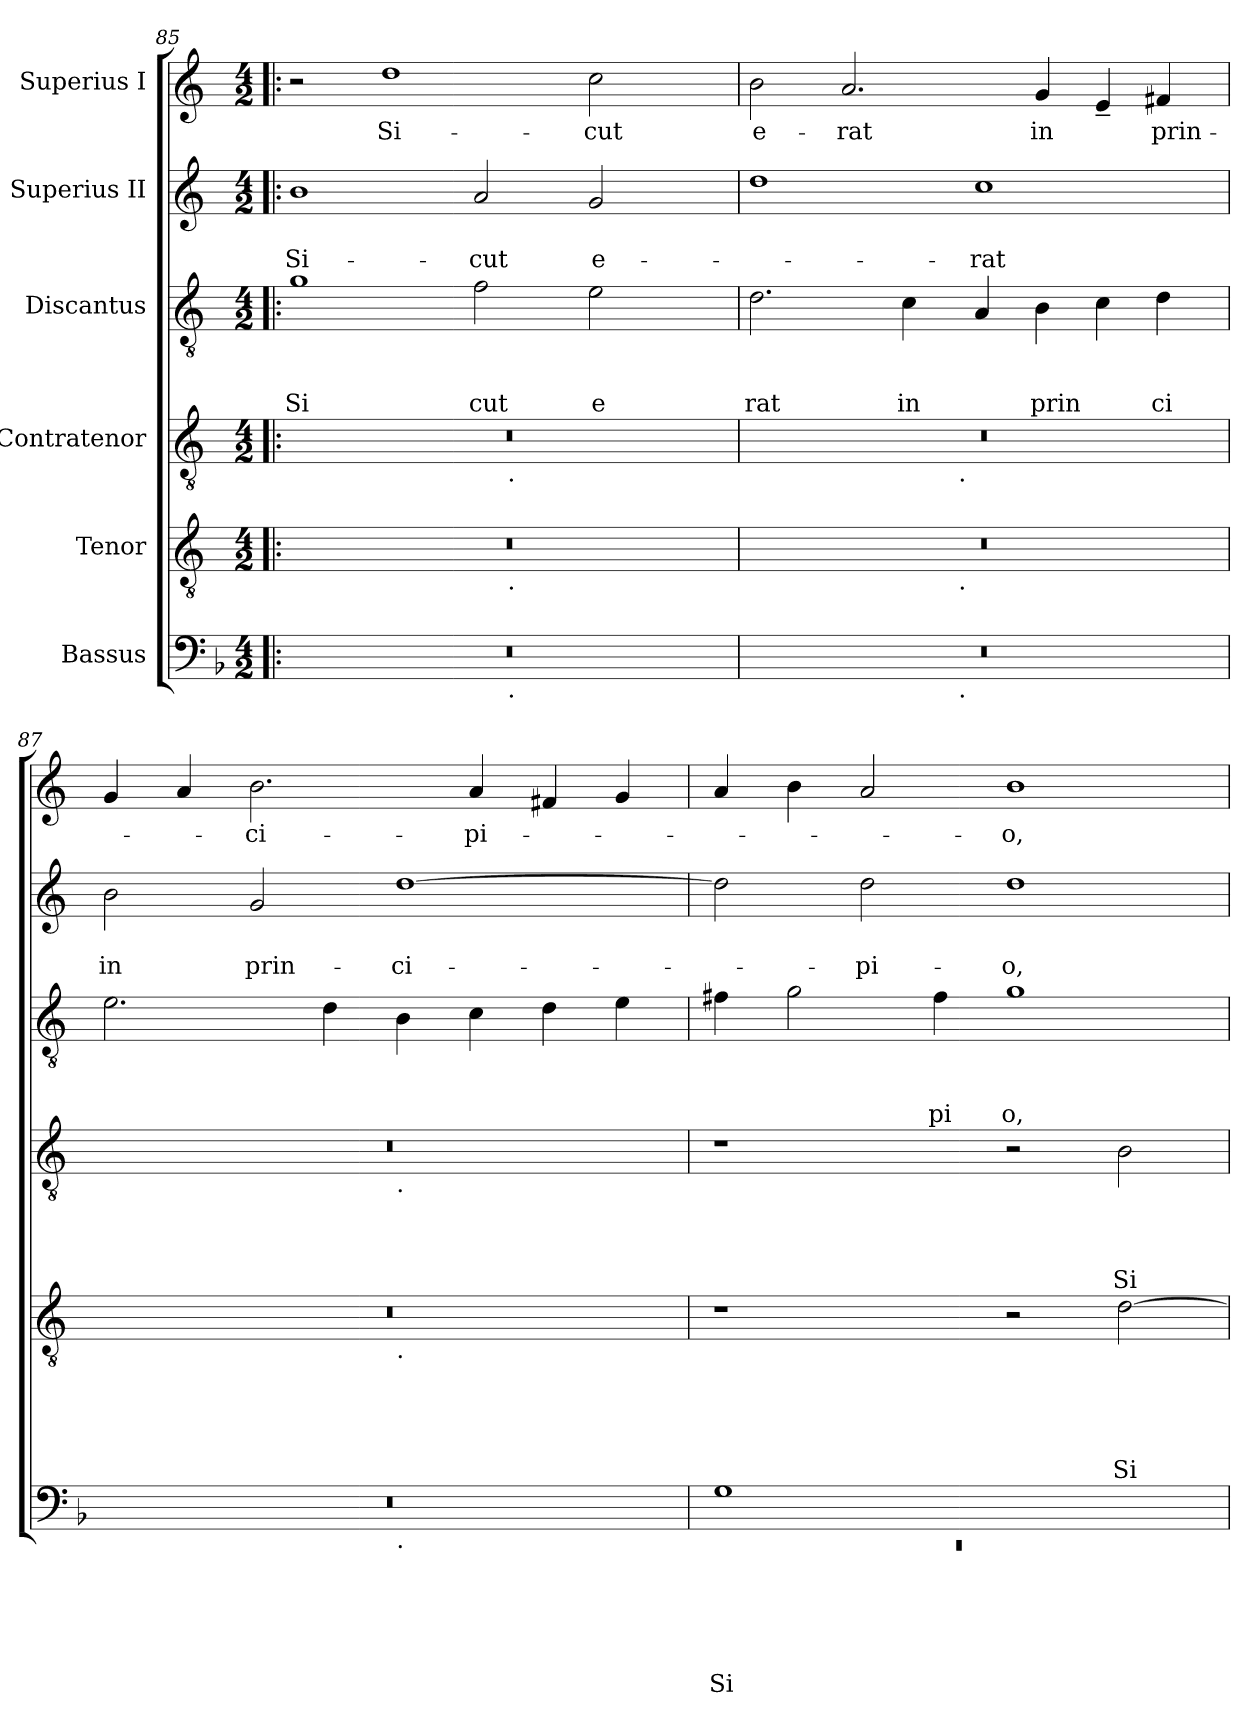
**kern	**text	**text	**text	**text	**text	**text	**kern	**text	**text	**text	**text	**text	**kern	**text	**text	**text	**text	**kern	**text	**text	**text	**kern	**text	**text	**kern	**text
*part6	*part6	*part6	*part6	*part6	*part6	*part6	*part5	*part5	*part5	*part5	*part5	*part5	*part4	*part4	*part4	*part4	*part4	*part3	*part3	*part3	*part3	*part2	*part2	*part2	*part1	*part1
*staff6	*staff6	*staff6	*staff6	*staff6	*staff6	*staff6	*staff5	*staff5	*staff5	*staff5	*staff5	*staff5	*staff4	*staff4	*staff4	*staff4	*staff4	*staff3	*staff3	*staff3	*staff3	*staff2	*staff2	*staff2	*staff1	*staff1
*I"Bassus	*	*	*	*	*	*	*I"Tenor	*	*	*	*	*	*I"Contratenor	*	*	*	*	*I"Discantus	*	*	*	*I"Superius II	*	*	*I"Superius I	*
*clefF4	*	*	*	*	*	*	*clefGv2	*	*	*	*	*	*clefGv2	*	*	*	*	*clefGv2	*	*	*	*clefG2	*	*	*clefG2	*
*	*	*	*	*	*	*	*ITrd-3c-5	*	*	*	*	*	*ITrd-3c-5	*	*	*	*	*ITrd-3c-5	*	*	*	*ITrd-3c-5	*	*	*ITrd-3c-5	*
*k[b-]	*	*	*	*	*	*	*k[b-]	*	*	*	*	*	*k[b-]	*	*	*	*	*k[b-]	*	*	*	*k[b-]	*	*	*k[b-]	*
*F:	*	*	*	*	*	*	*F:	*	*	*	*	*	*F:	*	*	*	*	*F:	*	*	*	*F:	*	*	*F:	*
*M4/2	*	*	*	*	*	*	*M4/2	*	*	*	*	*	*M4/2	*	*	*	*	*M4/2	*	*	*	*M4/2	*	*	*M4/2	*
=85!|:	=85!|:	=85!|:	=85!|:	=85!|:	=85!|:	=85!|:	=85!|:	=85!|:	=85!|:	=85!|:	=85!|:	=85!|:	=85!|:	=85!|:	=85!|:	=85!|:	=85!|:	=85!|:	=85!|:	=85!|:	=85!|:	=85!|:	=85!|:	=85!|:	=85!|:	=85!|:
!	!	!	!	!	!	!	!	!	!	!	!	!	!	!	!	!	!	!	!	!	!LO:LY:b	!	!	!LO:LY:b	!	!
*^	*	*	*	*	*	*	*^	*	*	*	*	*	*^	*	*	*	*	*	*	*	*	*	*	*	*	*
0r	1ryy	.	.	.	.	.	.	0r	1ryy	.	.	.	.	.	0r	1ryy	.	.	.	.	1cc	.	.	Si	1ee	.	Si-	2r	.
!	!	!	!	!	!	!	!	!	!	!	!	!	!	!	!	!	!	!	!	!	!	!	!	!	!	!	!	!	!LO:LY:b
.	.	.	.	.	.	.	.	.	.	.	.	.	.	.	.	.	.	.	.	.	.	.	.	.	.	.	.	1gg	Si-
!	!	!	!	!	!	!	!	!	!	!	!	!	!	!	!	!	!	!	!	!	!	!	!	!LO:LY:b	!	!	!LO:LY:b	!	!
.	16.ryy	.	.	.	.	.	.	.	16.ryy	.	.	.	.	.	.	16.ryy	.	.	.	.	2b-\	.	.	cut	2dd/	.	-cut	.	.
!	!	!	!	!	!	!	!	!	!	!	!	!	!	!	!	!LO:TX:b:t=.	!	!	!	!	!	!	!	!	!	!	!	!	!
!	!	!	!	!	!	!	!	!	!LO:TX:b:t=.	!	!	!	!	!	!	!	!	!	!	!	!	!	!	!	!	!	!	!	!
!	!LO:TX:b:t=.	!	!	!	!	!	!	!	!	!	!	!	!	!	!	!	!	!	!	!	!	!	!	!	!	!	!	!	!
.	2ryy	.	.	.	.	.	.	.	2ryy	.	.	.	.	.	.	2ryy	.	.	.	.	.	.	.	.	.	.	.	.	.
!	!	!	!	!	!	!	!	!	!	!	!	!	!	!	!	!	!	!	!	!	!	!	!	!LO:LY:b	!	!	!LO:LY:b	!	!LO:LY:b
.	.	.	.	.	.	.	.	.	.	.	.	.	.	.	.	.	.	.	.	.	2a\	.	.	e	2cc/	.	e-	2ff\	-cut
.	4ryy	.	.	.	.	.	.	.	4ryy	.	.	.	.	.	.	4ryy	.	.	.	.	.	.	.	.	.	.	.	.	.
.	8ryy	.	.	.	.	.	.	.	8ryy	.	.	.	.	.	.	8ryy	.	.	.	.	.	.	.	.	.	.	.	.	.
.	32ryy	.	.	.	.	.	.	.	32ryy	.	.	.	.	.	.	32ryy	.	.	.	.	.	.	.	.	.	.	.	.	.
=86	=86	=86	=86	=86	=86	=86	=86	=86	=86	=86	=86	=86	=86	=86	=86	=86	=86	=86	=86	=86	=86	=86	=86	=86	=86	=86	=86	=86	=86
!	!	!	!	!	!	!	!	!	!	!	!	!	!	!	!	!	!	!	!	!	!	!	!	!LO:LY:b	!	!	!	!	!LO:LY:b
0r	2ryy	.	.	.	.	.	.	0r	2ryy	.	.	.	.	.	0r	2ryy	.	.	.	.	2.g\	.	.	rat	1gg	.	.	2ee\	e-
!	!	!	!	!	!	!	!	!	!	!	!	!	!	!	!	!	!	!	!	!	!	!	!	!	!	!	!	!	!LO:LY:b
.	4...ryy	.	.	.	.	.	.	.	4...ryy	.	.	.	.	.	.	4...ryy	.	.	.	.	.	.	.	.	.	.	.	2.dd/	-rat
!	!	!	!	!	!	!	!	!	!	!	!	!	!	!	!	!	!	!	!	!	!	!	!	!LO:LY:b	!	!	!	!	!
.	.	.	.	.	.	.	.	.	.	.	.	.	.	.	.	.	.	.	.	.	4f\	.	.	in	.	.	.	.	.
!	!	!	!	!	!	!	!	!	!	!	!	!	!	!	!	!LO:TX:b:t=.	!	!	!	!	!	!	!	!	!	!	!	!	!
!	!	!	!	!	!	!	!	!	!LO:TX:b:t=.	!	!	!	!	!	!	!	!	!	!	!	!	!	!	!	!	!	!	!	!
!	!LO:TX:b:t=.	!	!	!	!	!	!	!	!	!	!	!	!	!	!	!	!	!	!	!	!	!	!	!	!	!	!	!	!
.	1ryy	.	.	.	.	.	.	.	1ryy	.	.	.	.	.	.	1ryy	.	.	.	.	.	.	.	.	.	.	.	.	.
!	!	!	!	!	!	!	!	!	!	!	!	!	!	!	!	!	!	!	!	!	!	!	!	!	!	!	!LO:LY:b	!	!
.	.	.	.	.	.	.	.	.	.	.	.	.	.	.	.	.	.	.	.	.	4d/	.	.	.	1ff	.	-rat	.	.
!	!	!	!	!	!	!	!	!	!	!	!	!	!	!	!	!	!	!	!	!	!	!	!	!LO:LY:b	!	!	!	!	!LO:LY:b
.	.	.	.	.	.	.	.	.	.	.	.	.	.	.	.	.	.	.	.	.	4e\	.	.	prin	.	.	.	4cc/	in
.	.	.	.	.	.	.	.	.	.	.	.	.	.	.	.	.	.	.	.	.	4f\	.	.	.	.	.	.	4a~</	.
!	!	!	!	!	!	!	!	!	!	!	!	!	!	!	!	!	!	!	!	!	!	!	!	!LO:LY:b	!	!	!	!	!LO:LY:b
.	.	.	.	.	.	.	.	.	.	.	.	.	.	.	.	.	.	.	.	.	4g\	.	.	ci	.	.	.	4bn/	prin-
.	32ryy	.	.	.	.	.	.	.	32ryy	.	.	.	.	.	.	32ryy	.	.	.	.	.	.	.	.	.	.	.	.	.
=87	=87	=87	=87	=87	=87	=87	=87	=87	=87	=87	=87	=87	=87	=87	=87	=87	=87	=87	=87	=87	=87	=87	=87	=87	=87	=87	=87	=87	=87
!	!	!	!	!	!	!	!	!	!	!	!	!	!	!	!	!	!	!	!	!	!	!	!	!	!	!	!LO:LY:b	!	!
0r	1ryy	.	.	.	.	.	.	0r	1ryy	.	.	.	.	.	0r	1ryy	.	.	.	.	2.a\	.	.	.	2ee\	.	in	4cc/	.
.	.	.	.	.	.	.	.	.	.	.	.	.	.	.	.	.	.	.	.	.	.	.	.	.	.	.	.	4dd/	.
!	!	!	!	!	!	!	!	!	!	!	!	!	!	!	!	!	!	!	!	!	!	!	!	!	!	!	!LO:LY:b	!	!LO:LY:b
.	.	.	.	.	.	.	.	.	.	.	.	.	.	.	.	.	.	.	.	.	.	.	.	.	2cc/	.	prin-	2.ee\	-ci-
.	.	.	.	.	.	.	.	.	.	.	.	.	.	.	.	.	.	.	.	.	4g\	.	.	.	.	.	.	.	.
!	!	!	!	!	!	!	!	!	!	!	!	!	!	!	!	!LO:TX:b:t=.	!	!	!	!	!	!	!	!	!	!	!	!	!
!	!	!	!	!	!	!	!	!	!LO:TX:b:t=.	!	!	!	!	!	!	!	!	!	!	!	!	!	!	!	!	!	!	!	!
!	!LO:TX:b:t=.	!	!	!	!	!	!	!	!	!	!	!	!	!	!	!	!	!	!	!	!	!	!	!	!	!	!	!	!
!	!	!	!	!	!	!	!	!	!	!	!	!	!	!	!	!	!	!	!	!	!	!	!	!	!	!	!LO:LY:b	!	!
.	1ryy	.	.	.	.	.	.	.	1ryy	.	.	.	.	.	.	1ryy	.	.	.	.	4e\	.	.	.	[>1gg	.	-ci-	.	.
!	!	!	!	!	!	!	!	!	!	!	!	!	!	!	!	!	!	!	!	!	!	!	!	!	!	!	!	!	!LO:LY:b
.	.	.	.	.	.	.	.	.	.	.	.	.	.	.	.	.	.	.	.	.	4f\	.	.	.	.	.	.	4dd/	-pi-
.	.	.	.	.	.	.	.	.	.	.	.	.	.	.	.	.	.	.	.	.	4g\	.	.	.	.	.	.	4bn/	.
.	.	.	.	.	.	.	.	.	.	.	.	.	.	.	.	.	.	.	.	.	4a\	.	.	.	.	.	.	4cc/	.
=88	=88	=88	=88	=88	=88	=88	=88	=88	=88	=88	=88	=88	=88	=88	=88	=88	=88	=88	=88	=88	=88	=88	=88	=88	=88	=88	=88	=88	=88
!	!LO:N:vis=1	!	!	!	!	!	!LO:LY:b	!	!	!	!	!	!	!	!	!	!	!	!	!	!	!	!	!	!	!	!	!	!
*	*	*	*	*	*	*	*	*v	*v	*	*	*	*	*	*	*	*	*	*	*	*	*	*	*	*	*	*	*	*
*	*^	*	*	*	*	*	*	*	*	*	*	*	*	*v	*v	*	*	*	*	*	*	*	*	*	*	*	*	*
0ryy	0rEE	1G	.	.	.	.	.	Si-	1r	.	.	.	.	.	1r	.	.	.	.	4bn\	.	.	.	2gg\]	.	.	4dd/	.
.	.	.	.	.	.	.	.	.	.	.	.	.	.	.	.	.	.	.	.	2cc\	.	.	.	.	.	.	4ee\	.
!	!	!	!	!	!	!	!	!	!	!	!	!	!	!	!	!	!	!	!	!	!	!	!	!	!	!LO:LY:b	!	!
.	.	.	.	.	.	.	.	.	.	.	.	.	.	.	.	.	.	.	.	.	.	.	.	2gg\	.	-pi-	2dd/	.
!	!	!	!	!	!	!	!	!	!	!	!	!	!	!	!	!	!	!	!	!	!	!	!LO:LY:b	!	!	!	!	!
.	.	.	.	.	.	.	.	.	.	.	.	.	.	.	.	.	.	.	.	4b\	.	.	pi	.	.	.	.	.
!	!	!	!	!	!	!	!	!	!	!	!	!	!	!	!	!	!	!	!	!	!	!	!LO:LY:b	!	!	!LO:LY:b	!	!LO:LY:b
.	.	1ryy	.	.	.	.	.	.	2r	.	.	.	.	.	2r	.	.	.	.	1cc	.	.	o,	1gg	.	-o,	1ee	-o,
!	!	!	!	!	!	!	!	!	!	!	!	!	!	!LO:LY:b	!	!	!	!	!LO:LY:b	!	!	!	!	!	!	!	!	!
.	.	.	.	.	.	.	.	.	[>2g\	.	.	.	.	Si-	2e\	.	.	.	Si-	.	.	.	.	.	.	.	.	.
*v	*v	*v	*	*	*	*	*	*	*	*	*	*	*	*	*	*	*	*	*	*	*	*	*	*	*	*	*	*
=	=	=	=	=	=	=	=	=	=	=	=	=	=	=	=	=	=	=	=	=	=	=	=	=	=	=
*-	*-	*-	*-	*-	*-	*-	*-	*-	*-	*-	*-	*-	*-	*-	*-	*-	*-	*-	*-	*-	*-	*-	*-	*-	*-	*-
